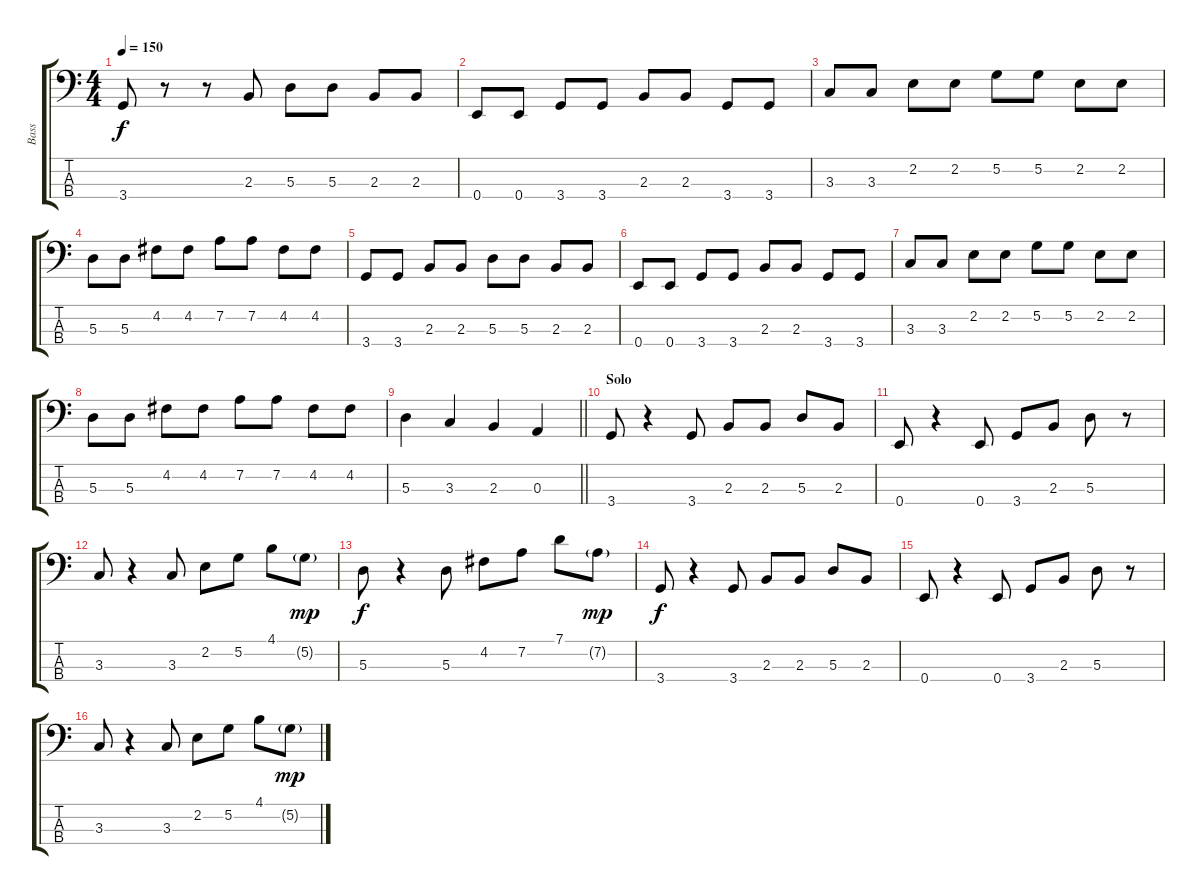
\track ("Bass" "Bass") {instrument electricbassfinger}
\staff {score tabs}
\tuning (G2 D2 A1 E1) {hide}
\ts (4 4)
\tempo 150
\clef f4
\ks c
3.4.8{dy f} r.8 r.8 2.3.8 5.3.8 5.3.8 2.3.8 2.3.8 |
0.4.8 0.4.8 3.4.8 3.4.8 2.3.8 2.3.8 3.4.8 3.4.8 |
3.3.8 3.3.8 2.2.8 2.2.8 5.2.8 5.2.8 2.2.8 2.2.8 |
5.3.8 5.3.8 4.2.8 4.2.8 7.2.8 7.2.8 4.2.8 4.2.8 |
3.4.8 3.4.8 2.3.8 2.3.8 5.3.8 5.3.8 2.3.8 2.3.8 |
0.4.8 0.4.8 3.4.8 3.4.8 2.3.8 2.3.8 3.4.8 3.4.8 |
3.3.8 3.3.8 2.2.8 2.2.8 5.2.8 5.2.8 2.2.8 2.2.8 |
5.3.8 5.3.8 4.2.8 4.2.8 7.2.8 7.2.8 4.2.8 4.2.8 |
\barLineRight lightlight
5.3.4 3.3.4 2.3.4 0.3.4 |
\section ("" "Solo")
3.4.8 r.4 3.4.8 2.3.8 2.3.8 5.3.8 2.3.8 |
0.4.8 r.4 0.4.8 3.4.8 2.3.8 5.3.8 r.8 |
3.3.8 r.4 3.3.8 2.2.8 5.2.8 4.1.8 5.2{g}.8{dy mp} |
5.3.8{dy f} r.4 5.3.8 4.2.8 7.2.8 7.1.8 7.2{g}.8{dy mp} |
3.4.8{dy f} r.4 3.4.8 2.3.8 2.3.8 5.3.8 2.3.8 |
0.4.8 r.4 0.4.8 3.4.8 2.3.8 5.3.8 r.8 |
3.3.8 r.4 3.3.8 2.2.8 5.2.8 4.1.8 5.2{g}.8{dy mp}
